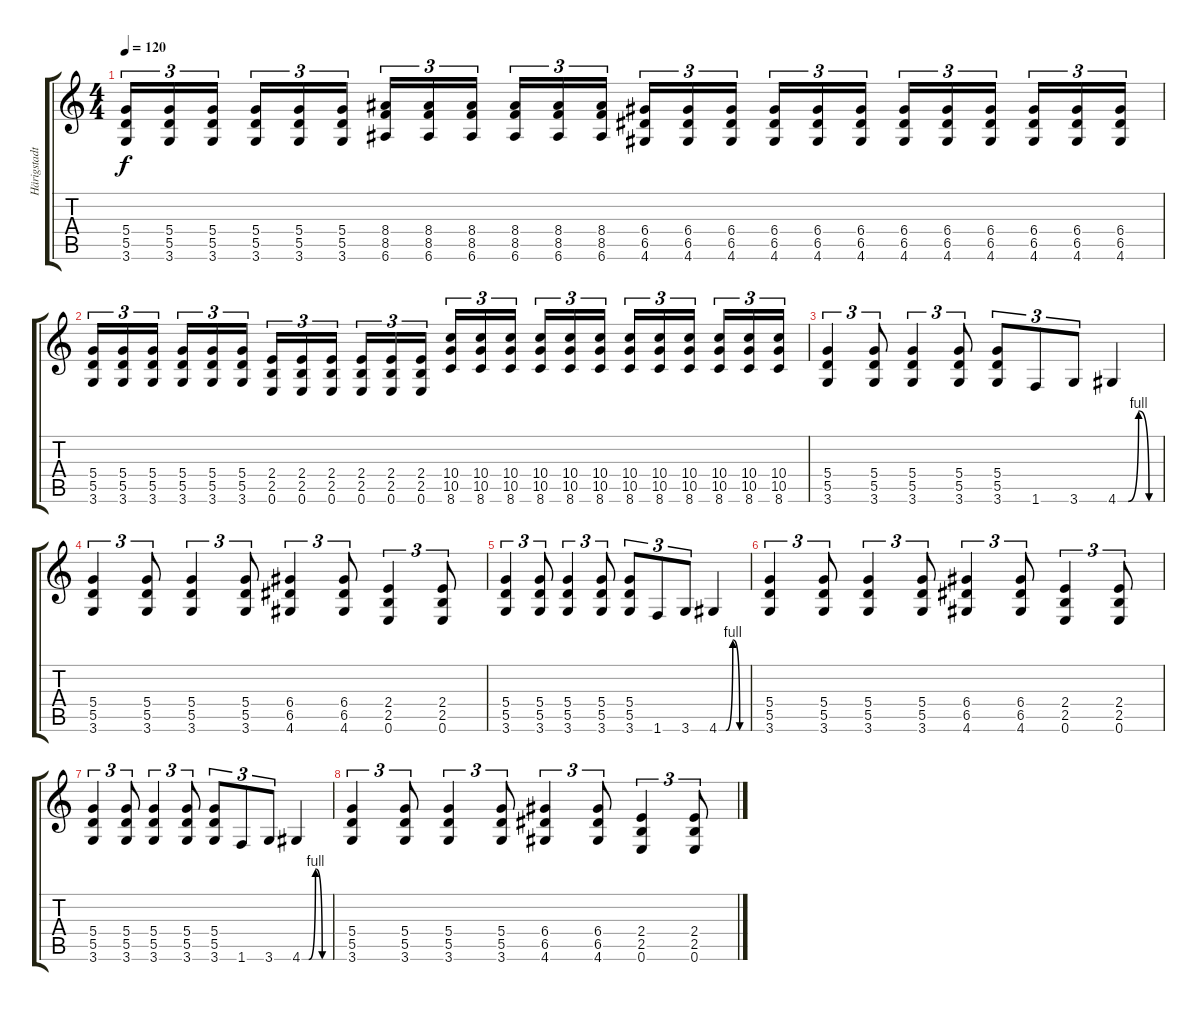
\track ("Härigstadt" "Härigstadt") {instrument distortionguitar}
\staff {score tabs}
\tuning (E4 B3 G3 D3 A2 E2) {hide}
\ts (4 4)
\tempo 120
\clef g2
\ks c
(5.4 5.5 3.6).16{tu (3 2) dy f} (5.4 5.5 3.6).16{tu (3 2)} (5.4 5.5 3.6).16{tu (3 2)} (5.4 5.5 3.6).16{tu (3 2)} (5.4 5.5 3.6).16{tu (3 2)} (5.4 5.5 3.6).16{tu (3 2)} (8.4 8.5 6.6).16{tu (3 2)} (8.4 8.5 6.6).16{tu (3 2)} (8.4 8.5 6.6).16{tu (3 2)} (8.4 8.5 6.6).16{tu (3 2)} (8.4 8.5 6.6).16{tu (3 2)} (8.4 8.5 6.6).16{tu (3 2)} (6.4 6.5 4.6).16{tu (3 2)} (6.4 6.5 4.6).16{tu (3 2)} (6.4 6.5 4.6).16{tu (3 2)} (6.4 6.5 4.6).16{tu (3 2)} (6.4 6.5 4.6).16{tu (3 2)} (6.4 6.5 4.6).16{tu (3 2)} (6.4 6.5 4.6).16{tu (3 2)} (6.4 6.5 4.6).16{tu (3 2)} (6.4 6.5 4.6).16{tu (3 2)} (6.4 6.5 4.6).16{tu (3 2)} (6.4 6.5 4.6).16{tu (3 2)} (6.4 6.5 4.6).16{tu (3 2)} |
(5.4 5.5 3.6).16{tu (3 2)} (5.4 5.5 3.6).16{tu (3 2)} (5.4 5.5 3.6).16{tu (3 2)} (5.4 5.5 3.6).16{tu (3 2)} (5.4 5.5 3.6).16{tu (3 2)} (5.4 5.5 3.6).16{tu (3 2)} (2.4 2.5 0.6).16{tu (3 2)} (2.4 2.5 0.6).16{tu (3 2)} (2.4 2.5 0.6).16{tu (3 2)} (2.4 2.5 0.6).16{tu (3 2)} (2.4 2.5 0.6).16{tu (3 2)} (2.4 2.5 0.6).16{tu (3 2)} (10.4 10.5 8.6).16{tu (3 2)} (10.4 10.5 8.6).16{tu (3 2)} (10.4 10.5 8.6).16{tu (3 2)} (10.4 10.5 8.6).16{tu (3 2)} (10.4 10.5 8.6).16{tu (3 2)} (10.4 10.5 8.6).16{tu (3 2)} (10.4 10.5 8.6).16{tu (3 2)} (10.4 10.5 8.6).16{tu (3 2)} (10.4 10.5 8.6).16{tu (3 2)} (10.4 10.5 8.6).16{tu (3 2)} (10.4 10.5 8.6).16{tu (3 2)} (10.4 10.5 8.6).16{tu (3 2)} |
(5.4 5.5 3.6).4{tu (3 2)} (5.4 5.5 3.6).8{tu (3 2)} (5.4 5.5 3.6).4{tu (3 2)} (5.4 5.5 3.6).8{tu (3 2)} (5.4 5.5 3.6).8{tu (3 2)} 1.6.8{tu (3 2)} 3.6.8{tu (3 2)} 4.6{be (custom 0 0 15 0 30 4 45 0 60 0)}.4 |
(5.4 5.5 3.6).4{tu (3 2)} (5.4 5.5 3.6).8{tu (3 2)} (5.4 5.5 3.6).4{tu (3 2)} (5.4 5.5 3.6).8{tu (3 2)} (6.4 6.5 4.6).4{tu (3 2)} (6.4 6.5 4.6).8{tu (3 2)} (2.4 2.5 0.6).4{tu (3 2)} (2.4 2.5 0.6).8{tu (3 2)} |
(5.4 5.5 3.6).4{tu (3 2)} (5.4 5.5 3.6).8{tu (3 2)} (5.4 5.5 3.6).4{tu (3 2)} (5.4 5.5 3.6).8{tu (3 2)} (5.4 5.5 3.6).8{tu (3 2)} 1.6.8{tu (3 2)} 3.6.8{tu (3 2)} 4.6{be (custom 0 0 15 0 30 4 45 0 60 0)}.4 |
(5.4 5.5 3.6).4{tu (3 2)} (5.4 5.5 3.6).8{tu (3 2)} (5.4 5.5 3.6).4{tu (3 2)} (5.4 5.5 3.6).8{tu (3 2)} (6.4 6.5 4.6).4{tu (3 2)} (6.4 6.5 4.6).8{tu (3 2)} (2.4 2.5 0.6).4{tu (3 2)} (2.4 2.5 0.6).8{tu (3 2)} |
(5.4 5.5 3.6).4{tu (3 2)} (5.4 5.5 3.6).8{tu (3 2)} (5.4 5.5 3.6).4{tu (3 2)} (5.4 5.5 3.6).8{tu (3 2)} (5.4 5.5 3.6).8{tu (3 2)} 1.6.8{tu (3 2)} 3.6.8{tu (3 2)} 4.6{be (custom 0 0 15 0 30 4 45 0 60 0)}.4 |
(5.4 5.5 3.6).4{tu (3 2)} (5.4 5.5 3.6).8{tu (3 2)} (5.4 5.5 3.6).4{tu (3 2)} (5.4 5.5 3.6).8{tu (3 2)} (6.4 6.5 4.6).4{tu (3 2)} (6.4 6.5 4.6).8{tu (3 2)} (2.4 2.5 0.6).4{tu (3 2)} (2.4 2.5 0.6).8{tu (3 2)}
